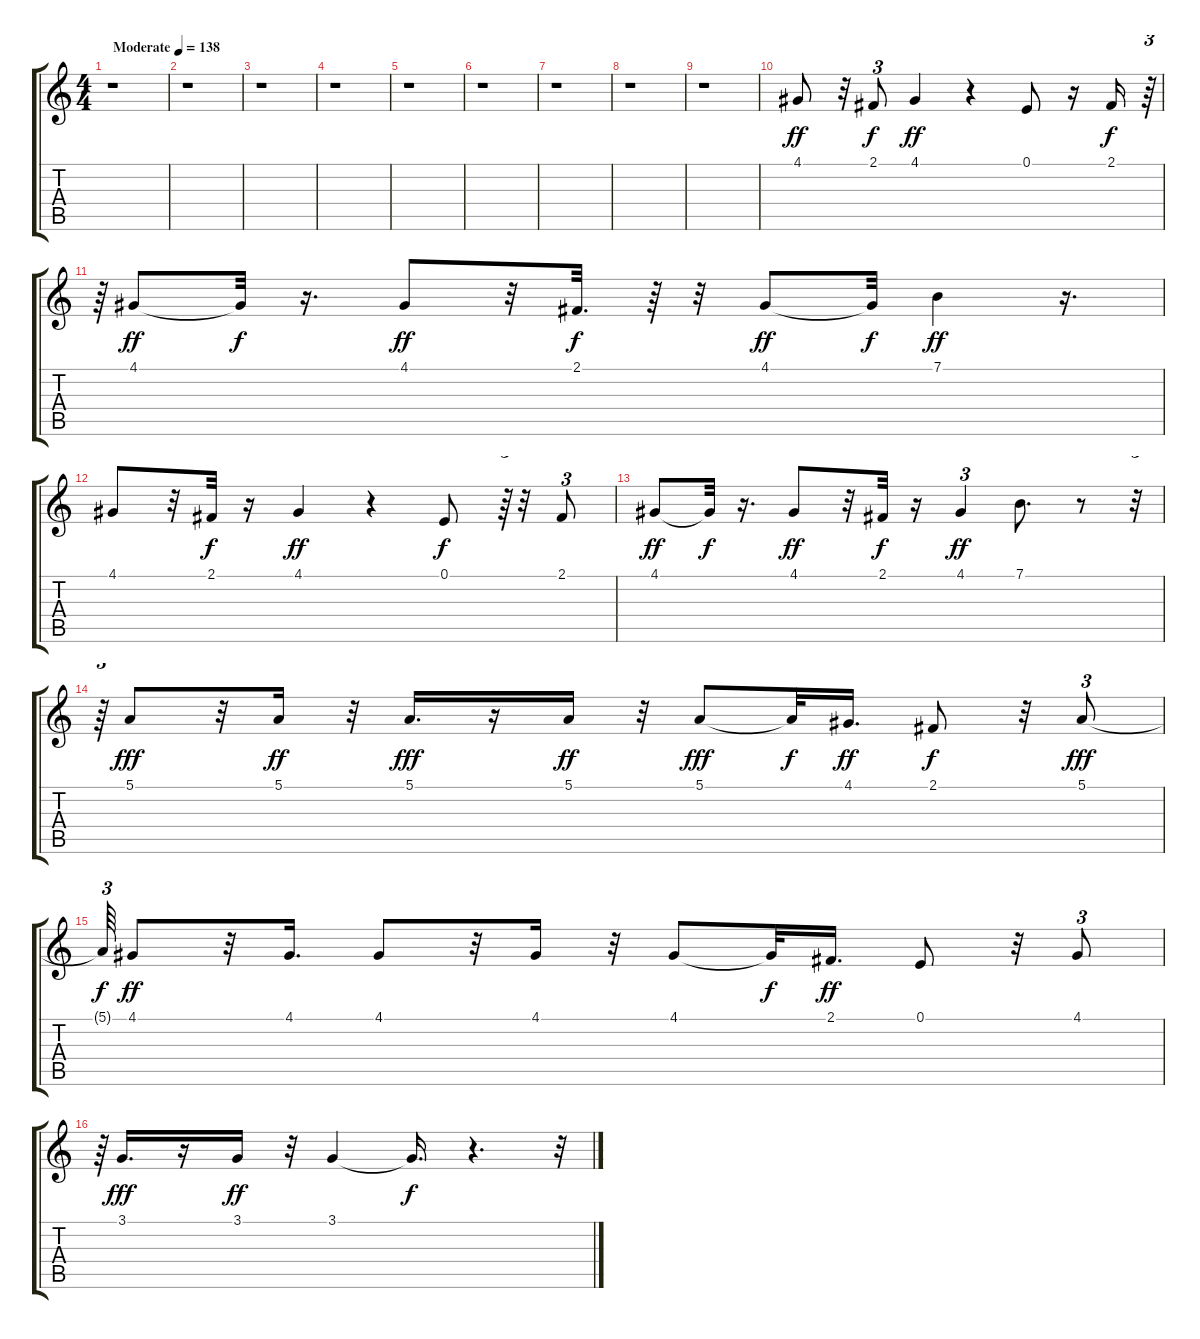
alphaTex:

\track "" {instrument flute}
\staff {score tabs}
\tuning (E4 B3 G3 D3 A2 E2) {hide}
\ts (4 4)
\tempo (138 "Moderate")
\clef g2
\ks c
r.1{dy ff instrument flute} |
r.1 |
r.1 |
r.1 |
r.1 |
r.1 |
r.1 |
r.1 |
r.1 |
4.1.8 r.32 2.1.8{tu (3 2) dy f} 4.1.4{dy ff} r.4 0.1.8 r.16 2.1.16{dy f} r.64{tu (3 2)} |
r.64{tu (3 2)} 4.1.8{dy ff} 4.1{t}.32{dy f} r.16{d} 4.1.8{dy ff} r.32 2.1.32{d dy f} r.64 r.32 4.1.8{dy ff} 4.1{t}.32{dy f} 7.1.4{dy ff} r.16{d} |
4.1.8 r.32 2.1.32{dy f} r.16 4.1.4{dy ff} r.4 0.1.8{dy f} r.64{tu (3 2)} r.32 2.1.8{tu (3 2)} |
4.1.8{dy ff} 4.1{t}.32{dy f} r.16{d} 4.1.8{dy ff} r.32 2.1.32{dy f} r.16 4.1.4{tu (3 2) dy ff} 7.1.8{d} r.8 r.32{tu (3 2)} |
r.64{tu (3 2)} 5.1.8{dy fff} r.32 5.1.16{dy ff} r.32 5.1.16{d dy fff} r.16 5.1.16{dy ff} r.32 5.1.8{dy fff} 5.1{t}.32{dy f} 4.1.16{d dy ff} 2.1.8{dy f} r.32 5.1.8{tu (3 2) dy fff} |
5.1{t}.64{tu (3 2) dy f} 4.1.8{dy ff} r.32 4.1.16{d} 4.1.8 r.32 4.1.16 r.32 4.1.8 4.1{t}.32{dy f} 2.1.16{d dy ff} 0.1.8 r.32 4.1.8{tu (3 2)} |
r.64{tu (3 2)} 3.1.16{d dy fff} r.16 3.1.16{dy ff} r.32 3.1.4 3.1{t}.16{d dy f} r.4{d} r.32{tu (3 2)}
